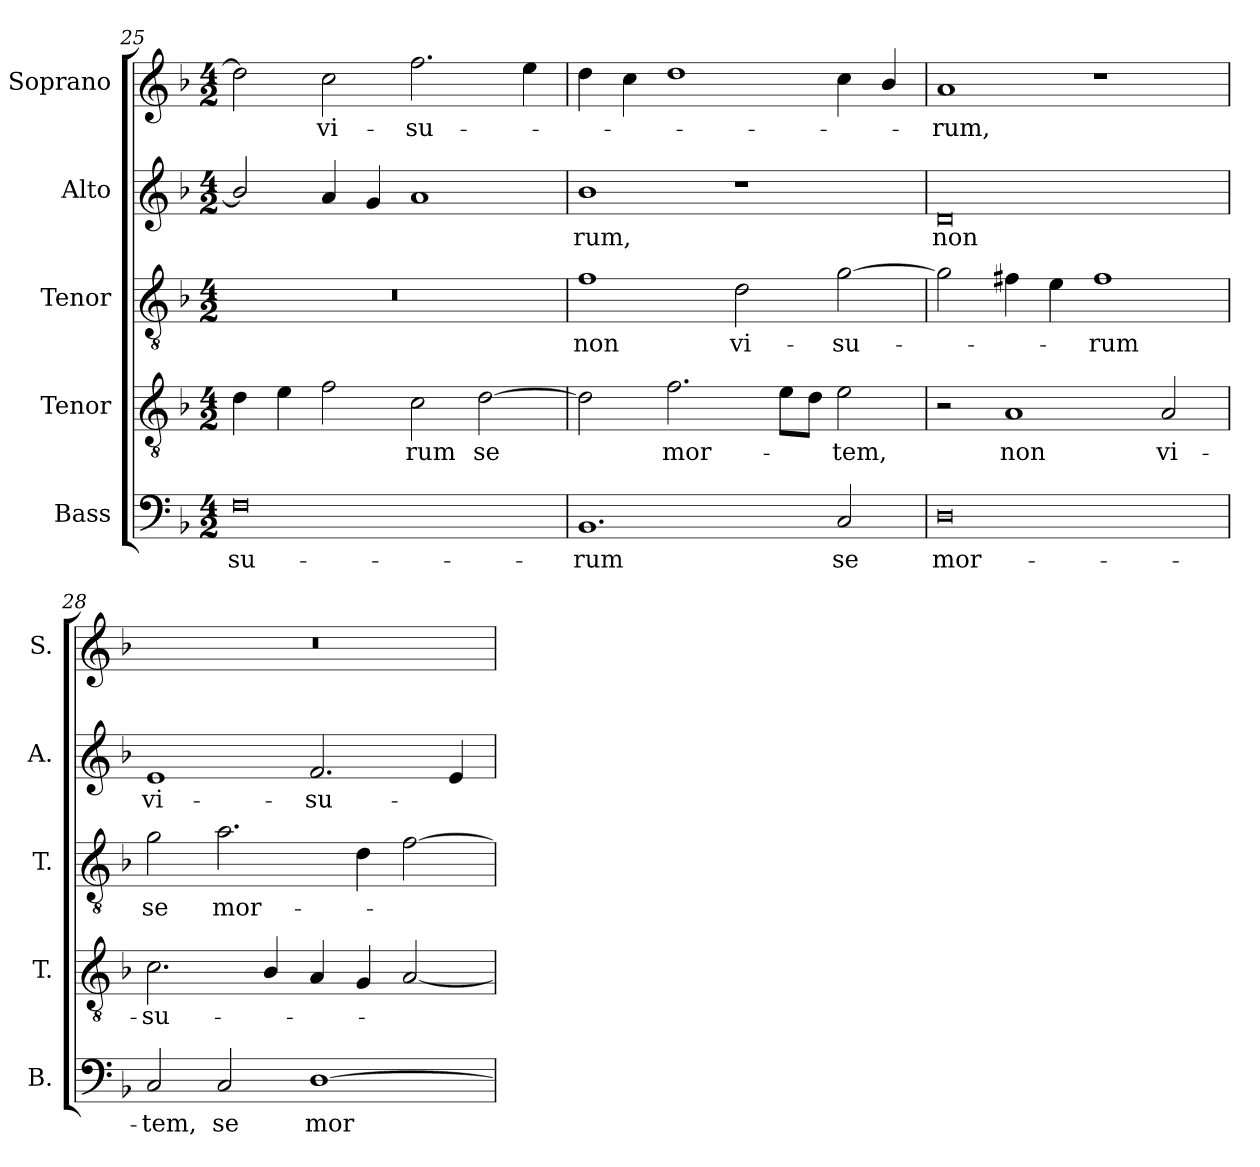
**kern	**text	**kern	**text	**kern	**text	**kern	**text	**kern	**text
*part5	*part5	*part4	*part4	*part3	*part3	*part2	*part2	*part1	*part1
*staff5	*staff5	*staff4	*staff4	*staff3	*staff3	*staff2	*staff2	*staff1	*staff1
*I"Bass	*	*I"Tenor	*	*I"Tenor	*	*I"Alto	*	*I"Soprano	*
*I'B.	*	*I'T.	*	*I'T.	*	*I'A.	*	*I'S.	*
*clefF4	*	*clefGv2	*	*clefGv2	*	*clefG2	*	*clefG2	*
*	*	*ITrd7c12	*	*ITrd7c12	*	*	*	*	*
*k[b-]	*	*k[b-]	*	*k[b-]	*	*k[b-]	*	*k[b-]	*
*F:	*	*F:	*	*F:	*	*F:	*	*F:	*
*M4/2	*	*M4/2	*	*M4/2	*	*M4/2	*	*M4/2	*
=25	=25	=25	=25	=25	=25	=25	=25	=25	=25
!	!LO:LY:b:color=#000000	!	!	!LO:N:vis=1	!	!	!	!	!
0Fi	-su-	4Di\	.	0r	.	2b-i/]	.	2ddi\]	.
.	.	4Ei\	.	.	.	.	.	.	.
!	!	!	!	!	!	!	!	!	!LO:LY:b:color=#000000
.	.	2Fi\	.	.	.	4ai/	.	2cci\	vi-
.	.	.	.	.	.	4gi/	.	.	.
!	!	!	!LO:LY:b:color=#000000	!	!	!	!	!	!
!	!	!	!	!	!	!	!	!	!LO:LY:b:color=#000000
.	.	2Ci\	-rum	.	.	1ai	.	2.ffi\	-su-
!	!	!	!LO:LY:b:color=#000000	!	!	!	!	!	!
.	.	[2Di\	se	.	.	.	.	.	.
.	.	.	.	.	.	.	.	4eei\	.
=26	=26	=26	=26	=26	=26	=26	=26	=26	=26
!	!LO:LY:b:color=#000000	!	!	!	!	!	!	!	!
!	!	!	!	!	!LO:LY:b:color=#000000	!	!	!	!
!	!	!	!	!	!	!	!LO:LY:b:color=#000000	!	!
1.BB-i	-rum	2Di\]	.	1Fi	non	1b-i	-rum,	4ddi\	.
.	.	.	.	.	.	.	.	4cci\	.
!	!	!	!LO:LY:b:color=#000000	!	!	!	!	!	!
.	.	2.Fi\	mor-	.	.	.	.	1ddi	.
!	!	!	!	!	!LO:LY:b:color=#000000	!	!	!	!
.	.	.	.	2Di\	vi-	1r	.	.	.
.	.	8Ei\L	.	.	.	.	.	.	.
.	.	8Di\J	.	.	.	.	.	.	.
!	!LO:LY:b:color=#000000	!	!	!	!	!	!	!	!
!	!	!	!LO:LY:b:color=#000000	!	!	!	!	!	!
!	!	!	!	!	!LO:LY:b:color=#000000	!	!	!	!
2Ci/	se	2Ei\	-tem,	[2Gi\	-su-	.	.	4cci\	.
.	.	.	.	.	.	.	.	4b-i/	.
!!LO:LB:g=z
=27	=27	=27	=27	=27	=27	=27	=27	=27	=27
!	!LO:LY:b:color=#000000	!	!	!	!	!	!	!	!
!	!	!	!	!	!	!	!LO:LY:b:color=#000000	!	!
!	!	!	!	!	!	!	!	!	!LO:LY:b:color=#000000
0Di	mor-	2r	.	2Gi\]	.	0di	non	1ai	-rum,
!	!	!	!LO:LY:b:color=#000000	!	!	!	!	!	!
.	.	1AAi	non	4F#Xi\	.	.	.	.	.
.	.	.	.	4Ei\	.	.	.	.	.
!	!	!	!	!	!LO:LY:b:color=#000000	!	!	!	!
.	.	.	.	1F#i	-rum	.	.	1r	.
!	!	!	!LO:LY:b:color=#000000	!	!	!	!	!	!
.	.	2AAi/	vi-	.	.	.	.	.	.
=28	=28	=28	=28	=28	=28	=28	=28	=28	=28
!	!LO:LY:b:color=#000000	!	!	!	!	!	!	!	!
!	!	!	!LO:LY:b:color=#000000	!	!	!	!	!	!
!	!	!	!	!	!LO:LY:b:color=#000000	!	!	!	!
!	!	!	!	!	!	!	!LO:LY:b:color=#000000	!LO:N:vis=1	!
2Ci/	-tem,	2.Ci\	-su-	2Gi\	se	1ei	vi-	0r	.
!	!LO:LY:b:color=#000000	!	!	!	!	!	!	!	!
!	!	!	!	!	!LO:LY:b:color=#000000	!	!	!	!
2Ci/	se	.	.	2.Ai\	mor-	.	.	.	.
.	.	4BB-i/	.	.	.	.	.	.	.
!	!LO:LY:b:color=#000000	!	!	!	!	!	!	!	!
!	!	!	!	!	!	!	!LO:LY:b:color=#000000	!	!
[1Di	mor-	4AAi/	.	.	.	2.fi/	-su-	.	.
.	.	4GGi/	.	4Di\	.	.	.	.	.
.	.	[2AAi/	.	[2Fi\	.	.	.	.	.
.	.	.	.	.	.	4ei/	.	.	.
=	=	=	=	=	=	=	=	=	=
*-	*-	*-	*-	*-	*-	*-	*-	*-	*-
